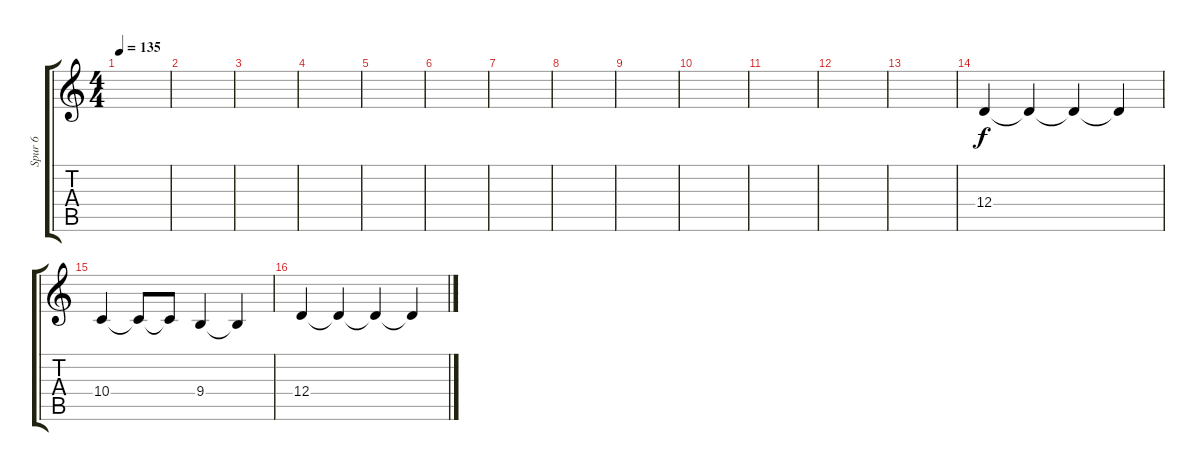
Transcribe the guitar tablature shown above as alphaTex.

\track ("Spur 6" "Spur 6") {instrument choiraahs}
\staff {score tabs}
\tuning (E4 B3 G3 D3 A2 E2) {hide}
\ts (4 4)
\tempo 135
\clef g2
\ks c
|
|
|
|
|
|
|
|
|
|
|
|
|
12.4.4 12.4{t}.4 12.4{t}.4 12.4{t}.4 |
10.4.4 10.4{t}.8 10.4{t}.8 9.4.4 9.4{t}.4 |
12.4.4 12.4{t}.4 12.4{t}.4 12.4{t}.4
